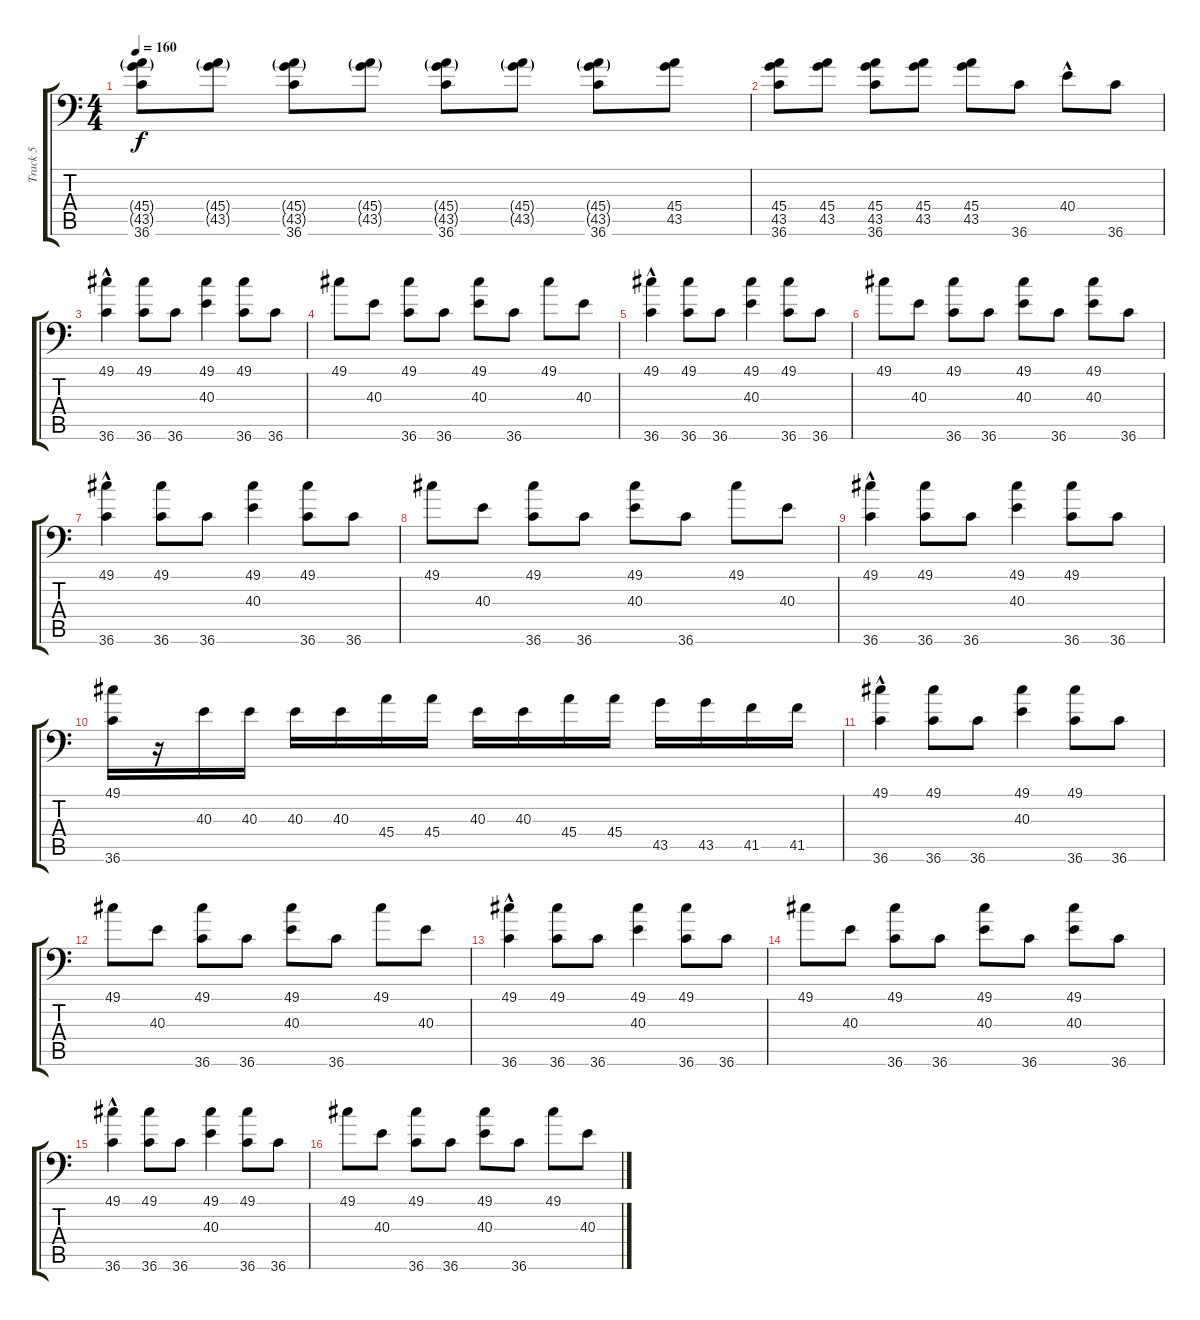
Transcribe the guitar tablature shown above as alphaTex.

\track ("Track 5" "Track 5") {instrument acousticgrandpiano}
\staff {score tabs}
\tuning (C-1 C-1 C-1 C-1 C-1 C-1) {hide}
\ts (4 4)
\tempo 160
\clef f4
\ks c
(45.4{g} 43.5{g} 36.6).8{dy f} (45.4{g} 43.5{g}).8 (45.4{g} 43.5{g} 36.6).8 (45.4{g} 43.5{g}).8 (45.4{g} 43.5{g} 36.6).8 (45.4{g} 43.5{g}).8 (45.4{g} 43.5{g} 36.6).8 (45.4 43.5).8 |
(45.4 43.5 36.6).8 (45.4 43.5).8 (45.4 43.5 36.6).8 (45.4 43.5).8 (45.4 43.5).8 36.6.8 40.4{hac}.8 36.6.8 |
(49.1{hac} 36.6).4 (49.1 36.6).8 36.6.8 (49.1 40.3).4 (49.1 36.6).8 36.6.8 |
49.1.8 40.3.8 (49.1 36.6).8 36.6.8 (49.1 40.3).8 36.6.8 49.1.8 40.3.8 |
(49.1{hac} 36.6).4 (49.1 36.6).8 36.6.8 (49.1 40.3).4 (49.1 36.6).8 36.6.8 |
49.1.8 40.3.8 (49.1 36.6).8 36.6.8 (49.1 40.3).8 36.6.8 (49.1 40.3).8 36.6.8 |
(49.1{hac} 36.6).4 (49.1 36.6).8 36.6.8 (49.1 40.3).4 (49.1 36.6).8 36.6.8 |
49.1.8 40.3.8 (49.1 36.6).8 36.6.8 (49.1 40.3).8 36.6.8 49.1.8 40.3.8 |
(49.1{hac} 36.6).4 (49.1 36.6).8 36.6.8 (49.1 40.3).4 (49.1 36.6).8 36.6.8 |
(49.1 36.6).16 r.16 40.3.16 40.3.16 40.3.16 40.3.16 45.4.16 45.4.16 40.3.16 40.3.16 45.4.16 45.4.16 43.5.16 43.5.16 41.5.16 41.5.16 |
(49.1{hac} 36.6).4 (49.1 36.6).8 36.6.8 (49.1 40.3).4 (49.1 36.6).8 36.6.8 |
49.1.8 40.3.8 (49.1 36.6).8 36.6.8 (49.1 40.3).8 36.6.8 49.1.8 40.3.8 |
(49.1{hac} 36.6).4 (49.1 36.6).8 36.6.8 (49.1 40.3).4 (49.1 36.6).8 36.6.8 |
49.1.8 40.3.8 (49.1 36.6).8 36.6.8 (49.1 40.3).8 36.6.8 (49.1 40.3).8 36.6.8 |
(49.1{hac} 36.6).4 (49.1 36.6).8 36.6.8 (49.1 40.3).4 (49.1 36.6).8 36.6.8 |
49.1.8 40.3.8 (49.1 36.6).8 36.6.8 (49.1 40.3).8 36.6.8 49.1.8 40.3.8
